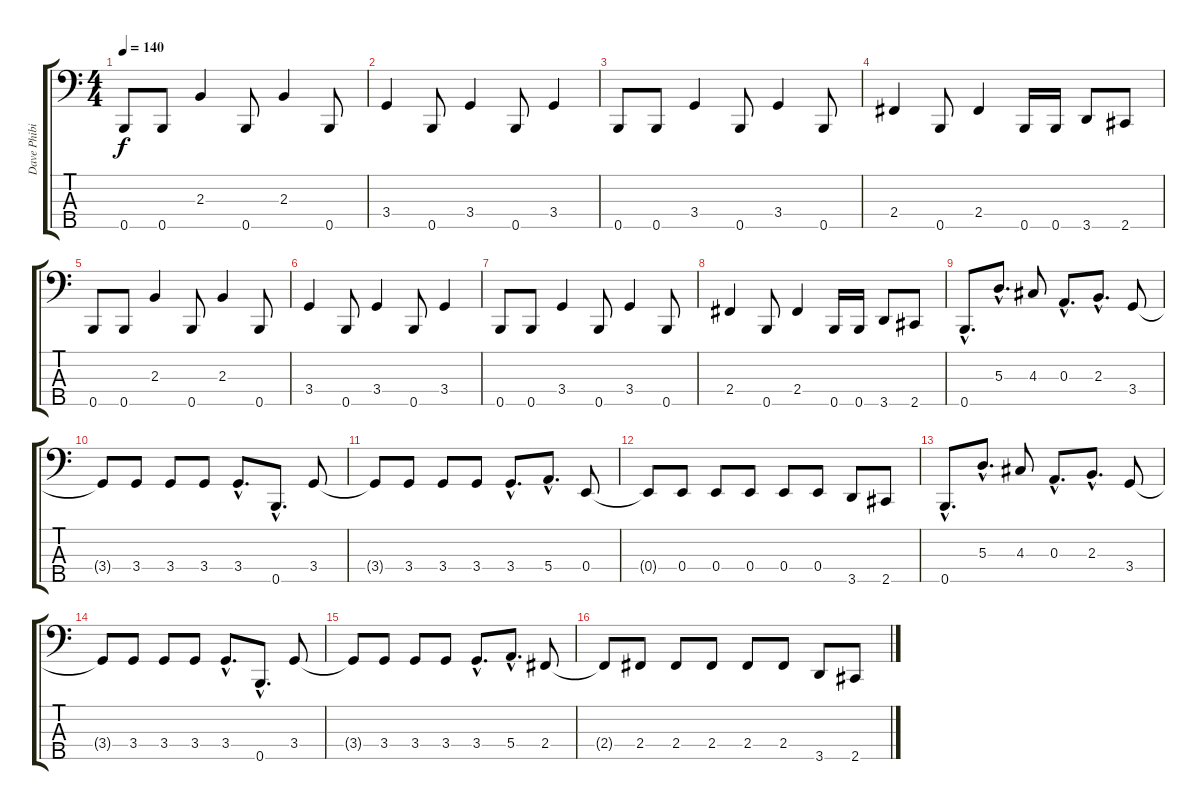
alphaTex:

\track ("Dave Phibis (Bass)" "Dave Phibi") {instrument electricbasspick}
\staff {score tabs}
\tuning (G2 D2 A1 E1 B0) {hide}
\ts (4 4)
\tempo 140
\clef f4
\ks c
0.5.8{dy f} 0.5.8 2.3.4 0.5.8 2.3.4 0.5.8 |
3.4.4 0.5.8 3.4.4 0.5.8 3.4.4 |
0.5.8 0.5.8 3.4.4 0.5.8 3.4.4 0.5.8 |
2.4.4 0.5.8 2.4.4 0.5.16 0.5.16 3.5.8 2.5.8 |
0.5.8 0.5.8 2.3.4 0.5.8 2.3.4 0.5.8 |
3.4.4 0.5.8 3.4.4 0.5.8 3.4.4 |
0.5.8 0.5.8 3.4.4 0.5.8 3.4.4 0.5.8 |
2.4.4 0.5.8 2.4.4 0.5.16 0.5.16 3.5.8 2.5.8 |
0.5{hac}.8{d} 5.3{hac}.8{d} 4.3.8 0.3{hac}.8{d} 2.3{hac}.8{d} 3.4.8 |
3.4{t}.8 3.4.8 3.4.8 3.4.8 3.4{hac}.8{d} 0.5{hac}.8{d} 3.4.8 |
3.4{t}.8 3.4.8 3.4.8 3.4.8 3.4{hac}.8{d} 5.4{hac}.8{d} 0.4.8 |
0.4{t}.8 0.4.8 0.4.8 0.4.8 0.4.8 0.4.8 3.5.8 2.5.8 |
0.5{hac}.8{d} 5.3{hac}.8{d} 4.3.8 0.3{hac}.8{d} 2.3{hac}.8{d} 3.4.8 |
3.4{t}.8 3.4.8 3.4.8 3.4.8 3.4{hac}.8{d} 0.5{hac}.8{d} 3.4.8 |
3.4{t}.8 3.4.8 3.4.8 3.4.8 3.4{hac}.8{d} 5.4{hac}.8{d} 2.4.8 |
2.4{t}.8 2.4.8 2.4.8 2.4.8 2.4.8 2.4.8 3.5.8 2.5.8
